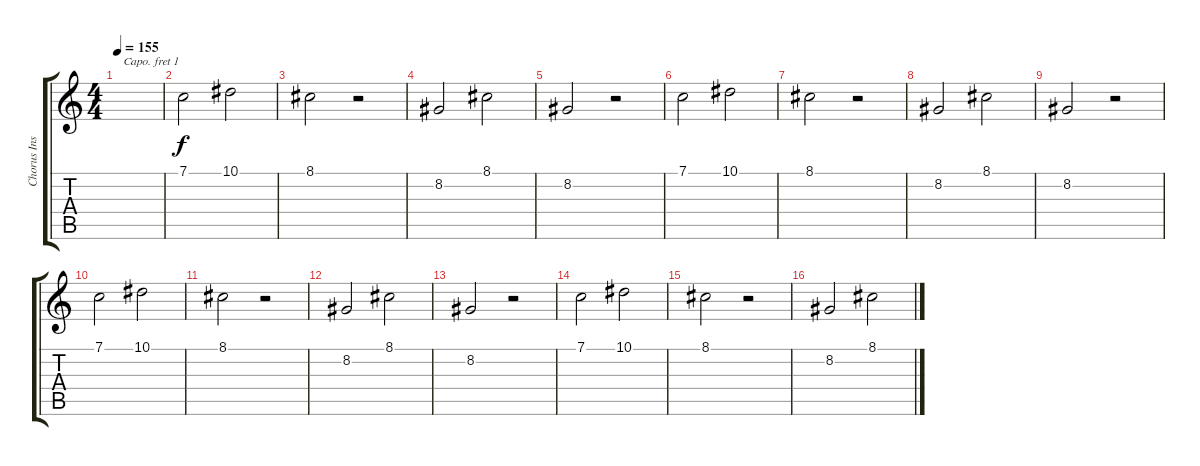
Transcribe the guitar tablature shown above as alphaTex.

\track ("Chorus Instrument" "Chorus Ins") {instrument sitar}
\staff {score tabs}
\capo 1
\tuning (E4 B3 G3 D3 A2 E2) {hide}
\ts (4 4)
\tempo 155
\clef g2
\ks c
|
7.1.2 10.1.2 |
8.1.2 r.2 |
8.2.2 8.1.2 |
8.2.2 r.2 |
7.1.2 10.1.2 |
8.1.2 r.2 |
8.2.2 8.1.2 |
8.2.2 r.2 |
7.1.2 10.1.2 |
8.1.2 r.2 |
8.2.2 8.1.2 |
8.2.2 r.2 |
7.1.2 10.1.2 |
8.1.2 r.2 |
8.2.2 8.1.2
